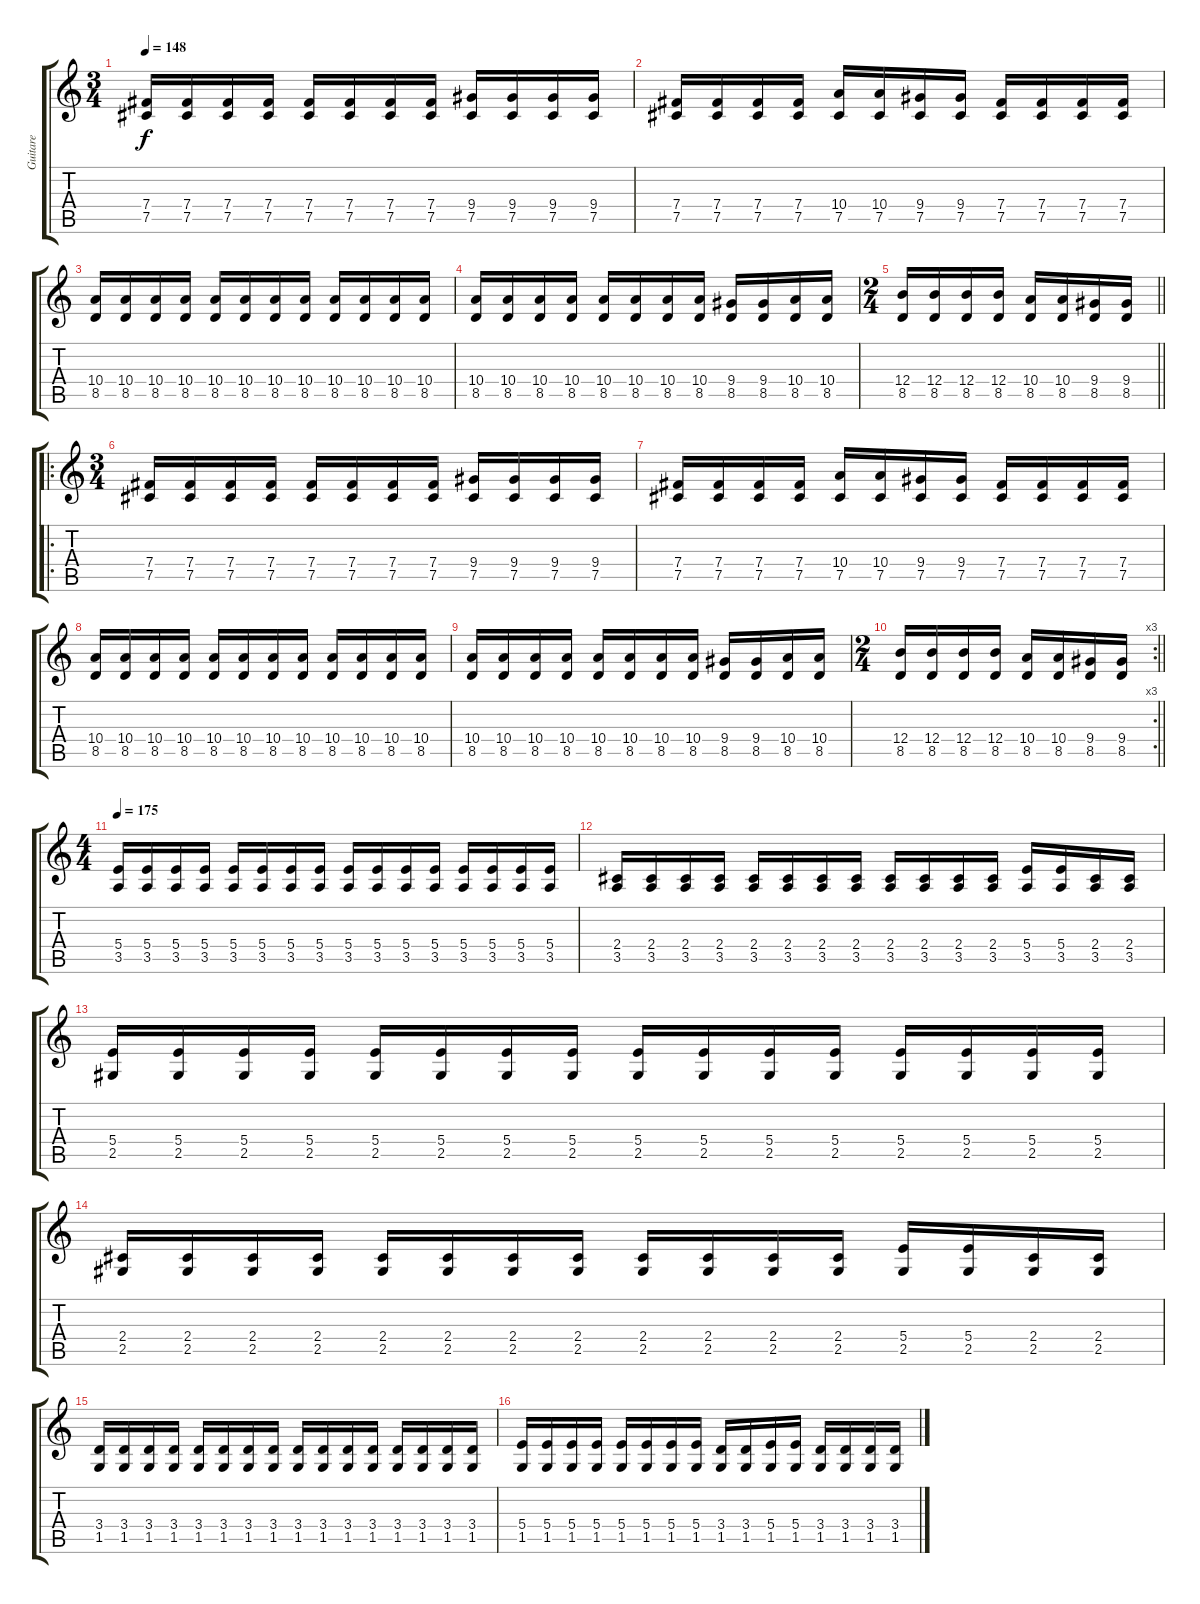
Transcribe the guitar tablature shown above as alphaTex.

\track ("Guitare" "Guitare") {instrument distortionguitar}
\staff {score tabs}
\tuning (Db4 Ab3 E3 B2 Gb2 Db2) {hide}
\ts (3 4)
\tempo 148
\clef g2
\ks c
(7.4 7.5).16{dy f} (7.4 7.5).16 (7.4 7.5).16 (7.4 7.5).16 (7.4 7.5).16 (7.4 7.5).16 (7.4 7.5).16 (7.4 7.5).16 (9.4 7.5).16 (9.4 7.5).16 (9.4 7.5).16 (9.4 7.5).16 |
(7.4 7.5).16 (7.4 7.5).16 (7.4 7.5).16 (7.4 7.5).16 (10.4 7.5).16 (10.4 7.5).16 (9.4 7.5).16 (9.4 7.5).16 (7.4 7.5).16 (7.4 7.5).16 (7.4 7.5).16 (7.4 7.5).16 |
(10.4 8.5).16 (10.4 8.5).16 (10.4 8.5).16 (10.4 8.5).16 (10.4 8.5).16 (10.4 8.5).16 (10.4 8.5).16 (10.4 8.5).16 (10.4 8.5).16 (10.4 8.5).16 (10.4 8.5).16 (10.4 8.5).16 |
(10.4 8.5).16 (10.4 8.5).16 (10.4 8.5).16 (10.4 8.5).16 (10.4 8.5).16 (10.4 8.5).16 (10.4 8.5).16 (10.4 8.5).16 (9.4 8.5).16 (9.4 8.5).16 (10.4 8.5).16 (10.4 8.5).16 |
\ts (2 4)
\barLineRight lightlight
(12.4 8.5).16 (12.4 8.5).16 (12.4 8.5).16 (12.4 8.5).16 (10.4 8.5).16 (10.4 8.5).16 (9.4 8.5).16 (9.4 8.5).16 |
\ro
\ts (3 4)
(7.4 7.5).16 (7.4 7.5).16 (7.4 7.5).16 (7.4 7.5).16 (7.4 7.5).16 (7.4 7.5).16 (7.4 7.5).16 (7.4 7.5).16 (9.4 7.5).16 (9.4 7.5).16 (9.4 7.5).16 (9.4 7.5).16 |
(7.4 7.5).16 (7.4 7.5).16 (7.4 7.5).16 (7.4 7.5).16 (10.4 7.5).16 (10.4 7.5).16 (9.4 7.5).16 (9.4 7.5).16 (7.4 7.5).16 (7.4 7.5).16 (7.4 7.5).16 (7.4 7.5).16 |
(10.4 8.5).16 (10.4 8.5).16 (10.4 8.5).16 (10.4 8.5).16 (10.4 8.5).16 (10.4 8.5).16 (10.4 8.5).16 (10.4 8.5).16 (10.4 8.5).16 (10.4 8.5).16 (10.4 8.5).16 (10.4 8.5).16 |
(10.4 8.5).16 (10.4 8.5).16 (10.4 8.5).16 (10.4 8.5).16 (10.4 8.5).16 (10.4 8.5).16 (10.4 8.5).16 (10.4 8.5).16 (9.4 8.5).16 (9.4 8.5).16 (10.4 8.5).16 (10.4 8.5).16 |
\rc 3
\ts (2 4)
\barLineRight lightlight
(12.4 8.5).16 (12.4 8.5).16 (12.4 8.5).16 (12.4 8.5).16 (10.4 8.5).16 (10.4 8.5).16 (9.4 8.5).16 (9.4 8.5).16 |
\ts (4 4)
\tempo 175
(5.4 3.5).16 (5.4 3.5).16 (5.4 3.5).16 (5.4 3.5).16 (5.4 3.5).16 (5.4 3.5).16 (5.4 3.5).16 (5.4 3.5).16 (5.4 3.5).16 (5.4 3.5).16 (5.4 3.5).16 (5.4 3.5).16 (5.4 3.5).16 (5.4 3.5).16 (5.4 3.5).16 (5.4 3.5).16 |
(2.4 3.5).16 (2.4 3.5).16 (2.4 3.5).16 (2.4 3.5).16 (2.4 3.5).16 (2.4 3.5).16 (2.4 3.5).16 (2.4 3.5).16 (2.4 3.5).16 (2.4 3.5).16 (2.4 3.5).16 (2.4 3.5).16 (5.4 3.5).16 (5.4 3.5).16 (2.4 3.5).16 (2.4 3.5).16 |
(5.4 2.5).16 (5.4 2.5).16 (5.4 2.5).16 (5.4 2.5).16 (5.4 2.5).16 (5.4 2.5).16 (5.4 2.5).16 (5.4 2.5).16 (5.4 2.5).16 (5.4 2.5).16 (5.4 2.5).16 (5.4 2.5).16 (5.4 2.5).16 (5.4 2.5).16 (5.4 2.5).16 (5.4 2.5).16 |
(2.4 2.5).16 (2.4 2.5).16 (2.4 2.5).16 (2.4 2.5).16 (2.4 2.5).16 (2.4 2.5).16 (2.4 2.5).16 (2.4 2.5).16 (2.4 2.5).16 (2.4 2.5).16 (2.4 2.5).16 (2.4 2.5).16 (5.4 2.5).16 (5.4 2.5).16 (2.4 2.5).16 (2.4 2.5).16 |
(3.4 1.5).16 (3.4 1.5).16 (3.4 1.5).16 (3.4 1.5).16 (3.4 1.5).16 (3.4 1.5).16 (3.4 1.5).16 (3.4 1.5).16 (3.4 1.5).16 (3.4 1.5).16 (3.4 1.5).16 (3.4 1.5).16 (3.4 1.5).16 (3.4 1.5).16 (3.4 1.5).16 (3.4 1.5).16 |
(5.4 1.5).16 (5.4 1.5).16 (5.4 1.5).16 (5.4 1.5).16 (5.4 1.5).16 (5.4 1.5).16 (5.4 1.5).16 (5.4 1.5).16 (3.4 1.5).16 (3.4 1.5).16 (5.4 1.5).16 (5.4 1.5).16 (3.4 1.5).16 (3.4 1.5).16 (3.4 1.5).16 (3.4 1.5).16
